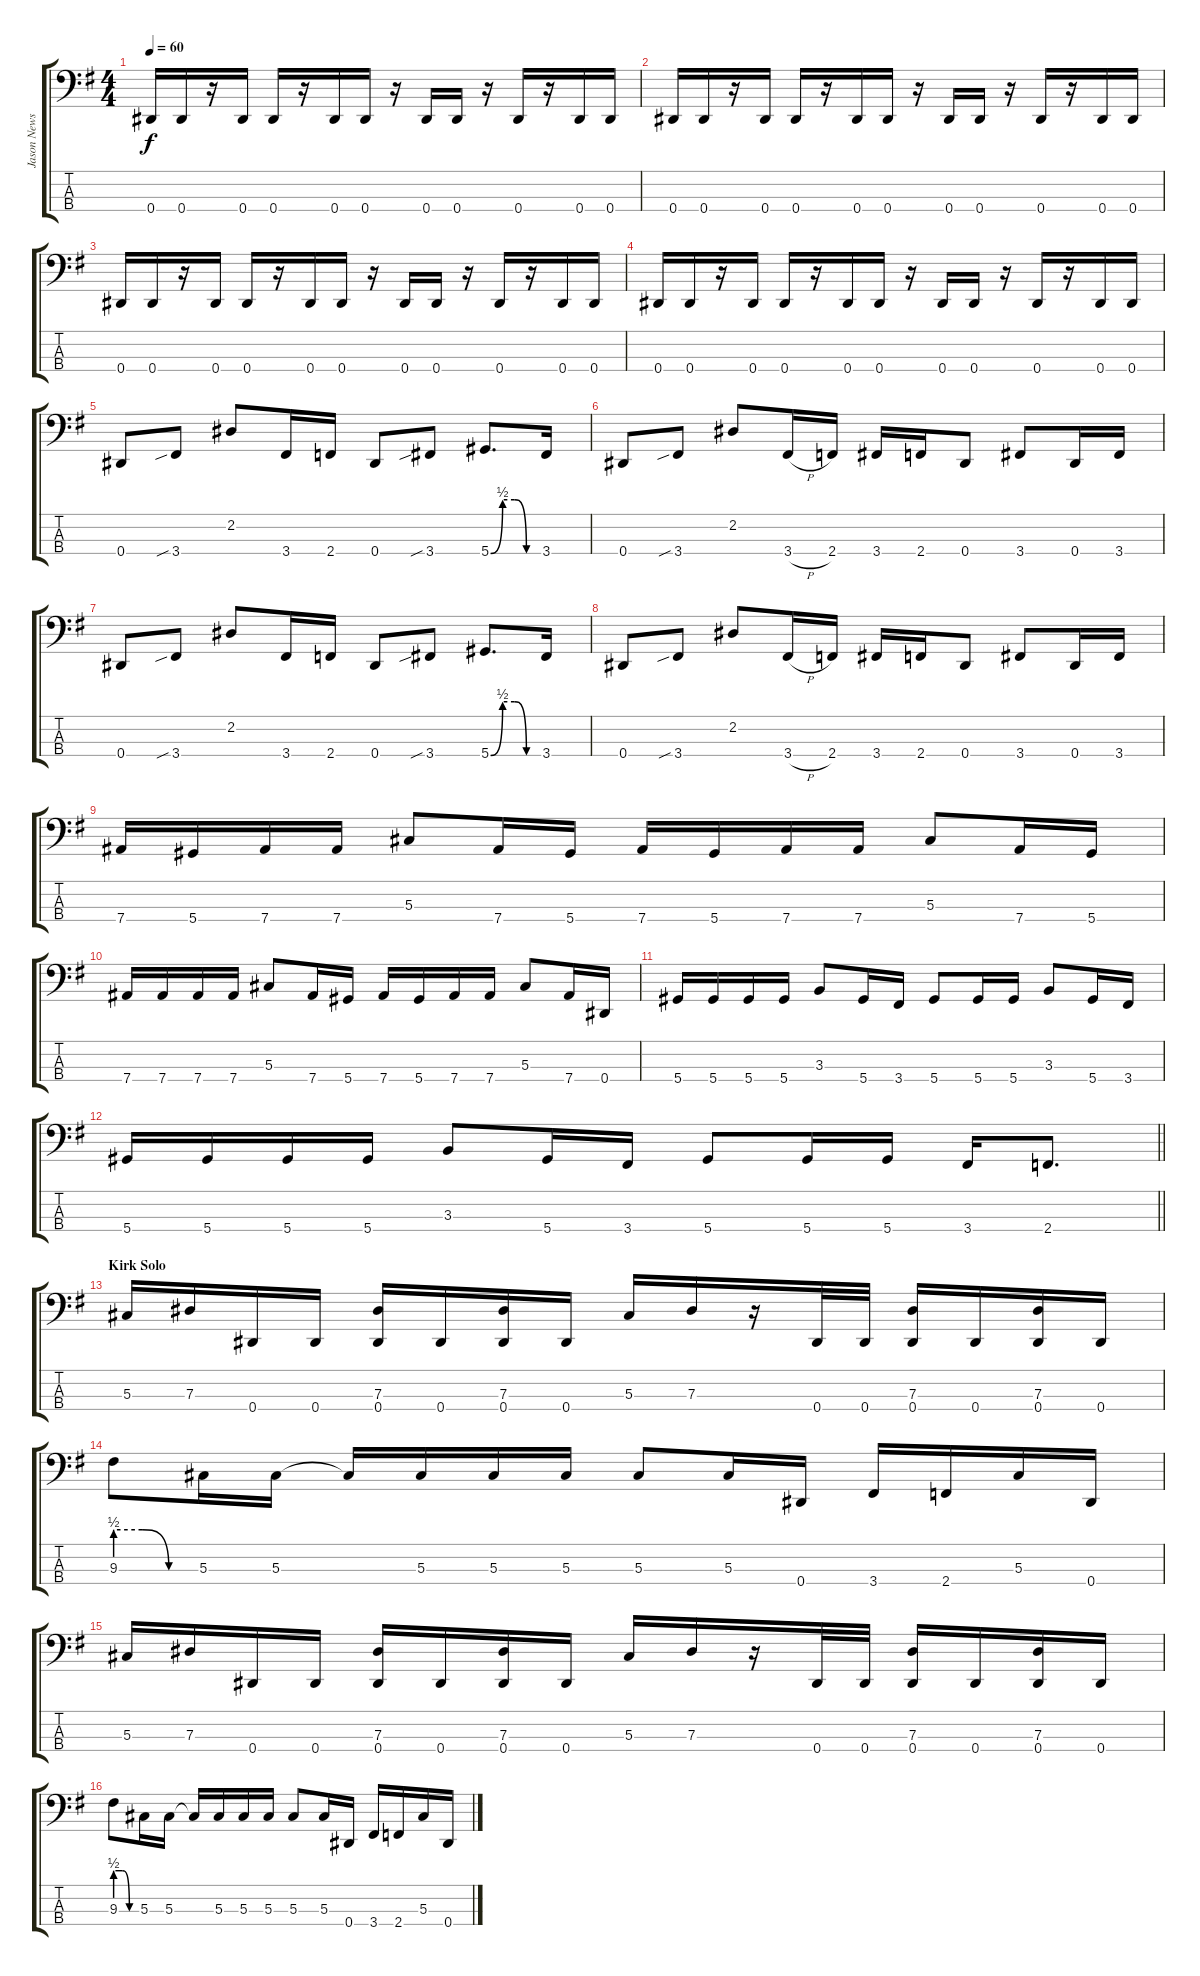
\track ("Jason Newsted [Bass]" "Jason News") {instrument electricbassfinger}
\staff {score tabs}
\tuning (Gb2 Db2 Ab1 Eb1) {hide}
\ts (4 4)
\tempo 60
\clef f4
\ks g
0.4.16{dy f} 0.4.16 r.16 0.4.16 0.4.16 r.16 0.4.16 0.4.16 r.16 0.4.16 0.4.16 r.16 0.4.16 r.16 0.4.16 0.4.16 |
0.4.16 0.4.16 r.16 0.4.16 0.4.16 r.16 0.4.16 0.4.16 r.16 0.4.16 0.4.16 r.16 0.4.16 r.16 0.4.16 0.4.16 |
0.4.16 0.4.16 r.16 0.4.16 0.4.16 r.16 0.4.16 0.4.16 r.16 0.4.16 0.4.16 r.16 0.4.16 r.16 0.4.16 0.4.16 |
0.4.16 0.4.16 r.16 0.4.16 0.4.16 r.16 0.4.16 0.4.16 r.16 0.4.16 0.4.16 r.16 0.4.16 r.16 0.4.16 0.4.16 |
0.4.8 3.4{sib}.8 2.2.8 3.4.16 2.4.16 0.4.8 3.4{sib}.8 5.4{be (custom 0 0 15 2 30 2 45 0 60 0)}.8{d} 3.4.16 |
0.4.8 3.4{sib}.8 2.2.8 3.4{h}.16 2.4.16 3.4.16 2.4.16 0.4.8 3.4.8 0.4.16 3.4.16 |
0.4.8 3.4{sib}.8 2.2.8 3.4.16 2.4.16 0.4.8 3.4{sib}.8 5.4{be (custom 0 0 15 2 30 2 45 0 60 0)}.8{d} 3.4.16 |
0.4.8 3.4{sib}.8 2.2.8 3.4{h}.16 2.4.16 3.4.16 2.4.16 0.4.8 3.4.8 0.4.16 3.4.16 |
7.4.16 5.4.16 7.4.16 7.4.16 5.3.8 7.4.16 5.4.16 7.4.16 5.4.16 7.4.16 7.4.16 5.3.8 7.4.16 5.4.16 |
7.4.16 7.4.16 7.4.16 7.4.16 5.3.8 7.4.16 5.4.16 7.4.16 5.4.16 7.4.16 7.4.16 5.3.8 7.4.16 0.4.16 |
5.4.16 5.4.16 5.4.16 5.4.16 3.3.8 5.4.16 3.4.16 5.4.8 5.4.16 5.4.16 3.3.8 5.4.16 3.4.16 |
\barLineRight lightlight
5.4.16 5.4.16 5.4.16 5.4.16 3.3.8 5.4.16 3.4.16 5.4.8 5.4.16 5.4.16 3.4.16 2.4.8{d} |
\section ("" "Kirk Solo")
5.3.16 7.3.16 0.4.16 0.4.16 (7.3 0.4).16 0.4.16 (7.3 0.4).16 0.4.16 5.3.16 7.3.16 r.16 0.4.32 0.4.32 (7.3 0.4).16 0.4.16 (7.3 0.4).16 0.4.16 |
9.3{be (custom 0 2 20 2 40 0 60 0)}.8 5.3.16 5.3.16 5.3{t}.16 5.3.16 5.3.16 5.3.16 5.3.8 5.3.16 0.4.16 3.4.16 2.4.16 5.3.16 0.4.16 |
5.3.16 7.3.16 0.4.16 0.4.16 (7.3 0.4).16 0.4.16 (7.3 0.4).16 0.4.16 5.3.16 7.3.16 r.16 0.4.32 0.4.32 (7.3 0.4).16 0.4.16 (7.3 0.4).16 0.4.16 |
9.3{be (custom 0 2 20 2 40 0 60 0)}.8 5.3.16 5.3.16 5.3{t}.16 5.3.16 5.3.16 5.3.16 5.3.8 5.3.16 0.4.16 3.4.16 2.4.16 5.3.16 0.4.16
